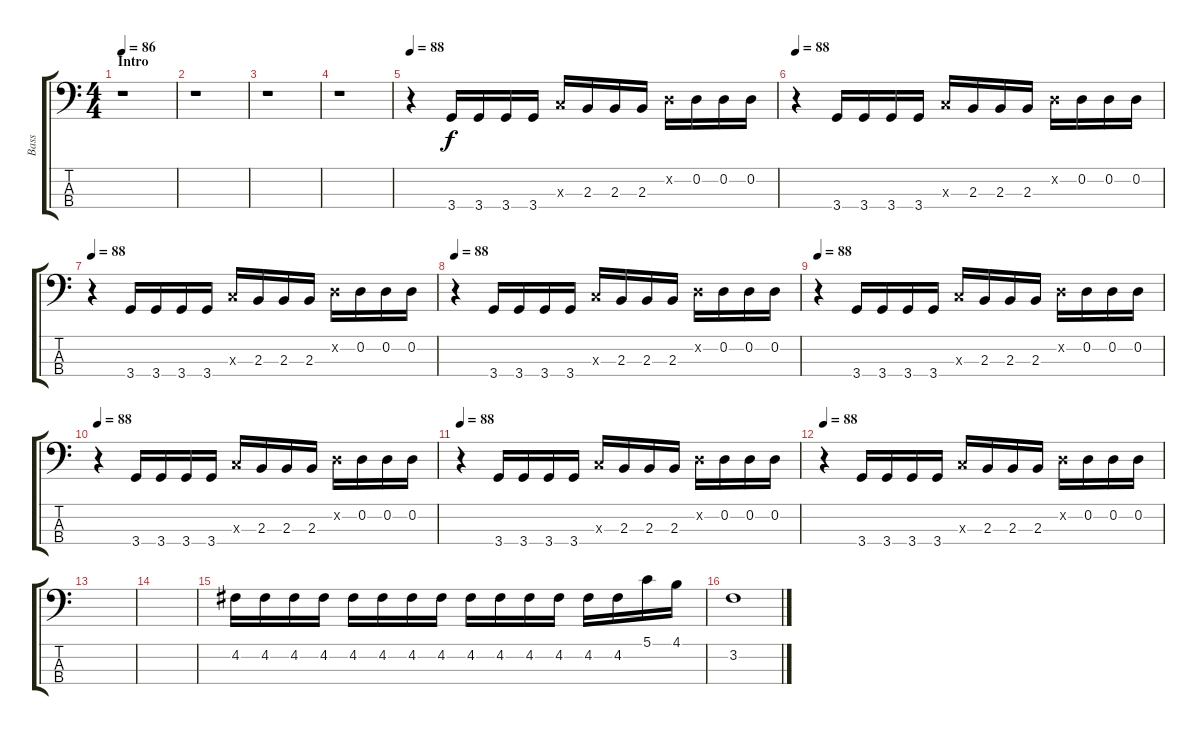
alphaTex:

\track ("Bass" "Bass") {instrument electricbasspick}
\staff {score tabs}
\tuning (G2 D2 A1 E1) {hide}
\ts (4 4)
\section ("" "Intro")
\tempo 86
\clef f4
\ks c
r.1{dy f instrument electricbasspick} |
r.1 |
r.1 |
r.1 |
\tempo 88
r.4 3.4.16 3.4.16 3.4.16 3.4.16 3.3{x}.16 2.3.16 2.3.16 2.3.16 0.2{x}.16 0.2.16 0.2.16 0.2.16 |
\tempo 88
r.4 3.4.16 3.4.16 3.4.16 3.4.16 3.3{x}.16 2.3.16 2.3.16 2.3.16 0.2{x}.16 0.2.16 0.2.16 0.2.16 |
\tempo 88
r.4 3.4.16 3.4.16 3.4.16 3.4.16 3.3{x}.16 2.3.16 2.3.16 2.3.16 0.2{x}.16 0.2.16 0.2.16 0.2.16 |
\tempo 88
r.4 3.4.16 3.4.16 3.4.16 3.4.16 3.3{x}.16 2.3.16 2.3.16 2.3.16 0.2{x}.16 0.2.16 0.2.16 0.2.16 |
\tempo 88
r.4 3.4.16 3.4.16 3.4.16 3.4.16 3.3{x}.16 2.3.16 2.3.16 2.3.16 0.2{x}.16 0.2.16 0.2.16 0.2.16 |
\tempo 88
r.4 3.4.16 3.4.16 3.4.16 3.4.16 3.3{x}.16 2.3.16 2.3.16 2.3.16 0.2{x}.16 0.2.16 0.2.16 0.2.16 |
\tempo 88
r.4 3.4.16 3.4.16 3.4.16 3.4.16 3.3{x}.16 2.3.16 2.3.16 2.3.16 0.2{x}.16 0.2.16 0.2.16 0.2.16 |
\tempo 88
r.4 3.4.16 3.4.16 3.4.16 3.4.16 3.3{x}.16 2.3.16 2.3.16 2.3.16 0.2{x}.16 0.2.16 0.2.16 0.2.16 |
|
|
4.2.16 4.2.16 4.2.16 4.2.16 4.2.16 4.2.16 4.2.16 4.2.16 4.2.16 4.2.16 4.2.16 4.2.16 4.2.16 4.2.16 5.1.16 4.1.16 |
3.2.1
